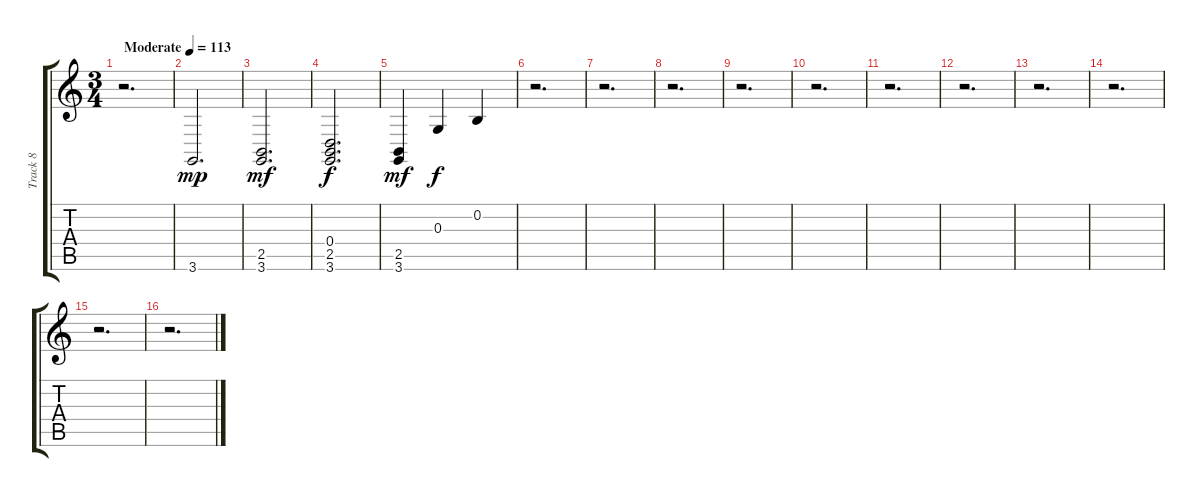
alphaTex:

\track ("Track 8" "Track 8") {instrument pad1newage}
\staff {score tabs}
\tuning (E4 B3 G3 D3 A2 E2) {hide}
\ts (3 4)
\tempo (113 "Moderate")
\clef g2
\ks c
r.2{d dy mp instrument pad1newage} |
3.6.2{d} |
(2.5 3.6).2{d dy mf} |
(0.4 2.5 3.6).2{d dy f} |
(2.5 3.6).4{dy mf} 0.3.4{dy f} 0.2.4 |
r.2{d} |
r.2{d} |
r.2{d} |
r.2{d} |
r.2{d} |
r.2{d} |
r.2{d} |
r.2{d} |
r.2{d} |
r.2{d} |
r.2{d}
